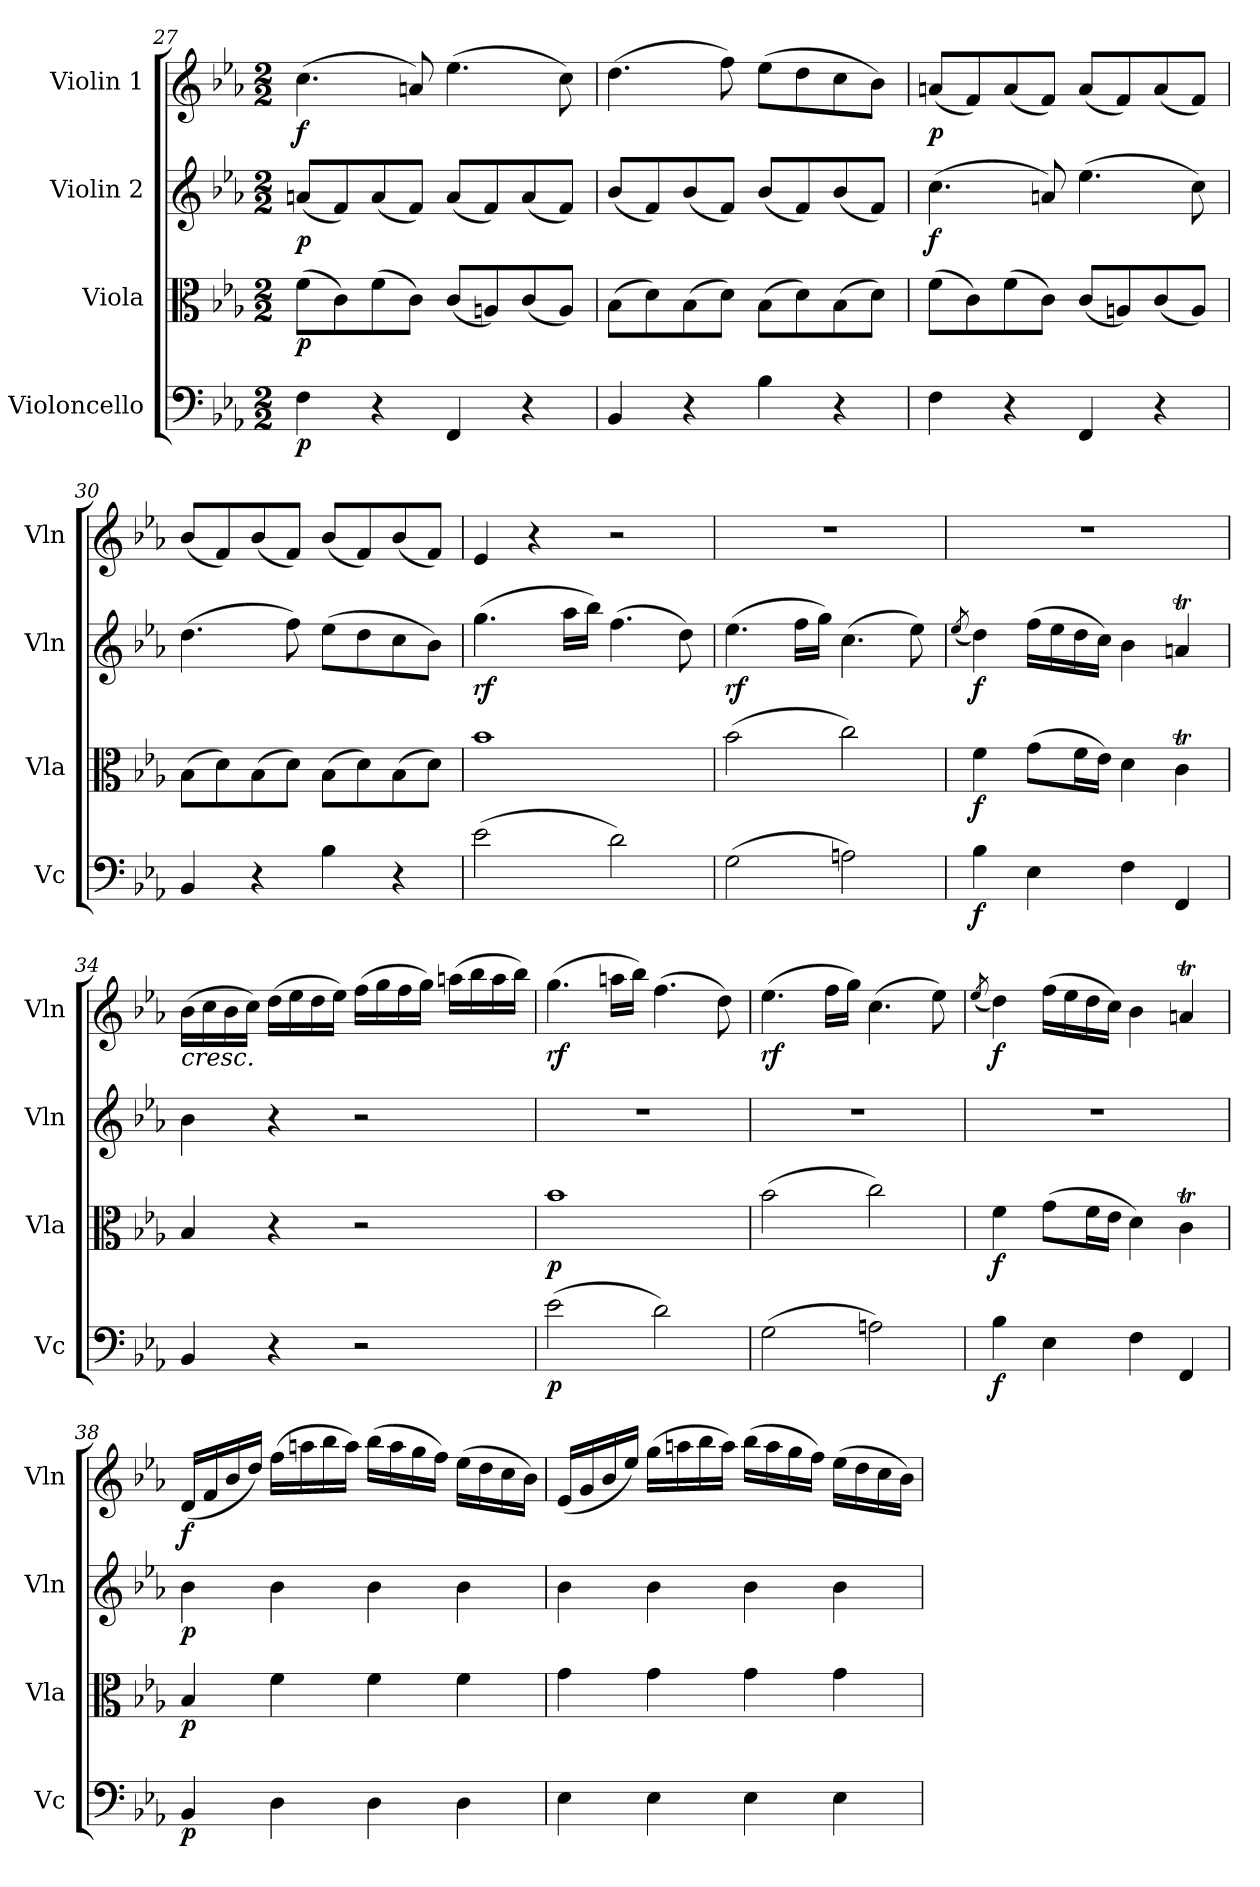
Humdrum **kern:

**kern	**dynam	**kern	**dynam	**kern	**dynam	**kern	**dynam
*part4	*part4	*part3	*part3	*part2	*part2	*part1	*part1
*staff4	*staff4	*staff3	*staff3	*staff2	*staff2	*staff1	*staff1
*I"Violoncello	*	*I"Viola	*	*I"Violin 2	*	*I"Violin 1	*
*I'Vc	*	*I'Vla	*	*I'Vln	*	*I'Vln	*
*clefF4	*	*clefC3	*	*clefG2	*	*clefG2	*
*k[b-e-a-]	*	*k[b-e-a-]	*	*k[b-e-a-]	*	*k[b-e-a-]	*
*M2/2	*	*M2/2	*	*M2/2	*	*M2/2	*
=27	=27	=27	=27	=27	=27	=27	=27
!	!LO:DY:b	!	!LO:DY:b	!	!LO:DY:b	!	!LO:DY:b
4F\	p	(8f\L	p	(8an/L	p	(4.cc\	f
.	.	8c\)	.	8f/)	.	.	.
4r	.	(8f\	.	(8a/	.	.	.
.	.	8c\J)	.	8f/J)	.	8an/)	.
4FF/	.	(8c/L	.	(8a/L	.	(4.ee-\	.
.	.	8An/)	.	8f/)	.	.	.
4r	.	(8c/	.	(8a/	.	.	.
.	.	8A/J)	.	8f/J)	.	8cc\)	.
!!LO:LB:g=z
=28	=28	=28	=28	=28	=28	=28	=28
4BB-/	.	(8B-\L	.	(8b-/L	.	(4.dd\	.
.	.	8d\)	.	8f/)	.	.	.
4r	.	(8B-\	.	(8b-/	.	.	.
.	.	8d\J)	.	8f/J)	.	8ff\)	.
4B-\	.	(8B-\L	.	(8b-/L	.	(8ee-\L	.
.	.	8d\)	.	8f/)	.	8dd\	.
4r	.	(8B-\	.	(8b-/	.	8cc\	.
.	.	8d\J)	.	8f/J)	.	8b-\J)	.
=29	=29	=29	=29	=29	=29	=29	=29
!	!	!	!	!	!LO:DY:b	!	!LO:DY:b
4F\	.	(8f\L	.	(4.cc\	f	(8an/L	p
.	.	8c\)	.	.	.	8f/)	.
4r	.	(8f\	.	.	.	(8a/	.
.	.	8c\J)	.	8an/)	.	8f/J)	.
4FF/	.	(8c/L	.	(4.ee-\	.	(8a/L	.
.	.	8An/)	.	.	.	8f/)	.
4r	.	(8c/	.	.	.	(8a/	.
.	.	8A/J)	.	8cc\)	.	8f/J)	.
!!LO:LB:g=z
=30	=30	=30	=30	=30	=30	=30	=30
4BB-/	.	(8B-\L	.	(4.dd\	.	(8b-/L	.
.	.	8d\)	.	.	.	8f/)	.
4r	.	(8B-\	.	.	.	(8b-/	.
.	.	8d\J)	.	8ff\)	.	8f/J)	.
4B-\	.	(8B-\L	.	(8ee-\L	.	(8b-/L	.
.	.	8d\)	.	8dd\	.	8f/)	.
4r	.	(8B-\	.	8cc\	.	(8b-/	.
.	.	8d\J)	.	8b-\J)	.	8f/J)	.
=31	=31	=31	=31	=31	=31	=31	=31
!	!	!	!	!	!LO:DY:b	!	!
(2e-\	.	1b-	.	(4.gg\	rf	4e-/	.
.	.	.	.	.	.	4r	.
.	.	.	.	16aa-\LL	.	.	.
.	.	.	.	16bb-\JJ)	.	.	.
2d\)	.	.	.	(4.ff\	.	2r	.
.	.	.	.	8dd\)	.	.	.
=32	=32	=32	=32	=32	=32	=32	=32
!	!	!	!	!	!LO:DY:b	!	!
(2G\	.	(2b-\	.	(4.ee-\	rf	1r	.
.	.	.	.	16ff\LL	.	.	.
.	.	.	.	16gg\JJ)	.	.	.
2An\)	.	2cc\)	.	(4.cc\	.	.	.
.	.	.	.	8ee-\)	.	.	.
=33	=33	=33	=33	=33	=33	=33	=33
.	.	.	.	(8qee-/	.	.	.
!	!LO:DY:b	!	!LO:DY:b	!	!LO:DY:b	!	!
4B-\	f	4f\	f	4dd\)	f	1r	.
4E-\	.	(8g\L	.	(16ff\LL	.	.	.
.	.	.	.	16ee-\	.	.	.
.	.	16f\L	.	16dd\	.	.	.
.	.	16e-\JJ)	.	16cc\JJ)	.	.	.
4F\	.	4d\	.	4b-\	.	.	.
4FF/	.	4cT\	.	4ant/	.	.	.
!!LO:LB:g=z
=34	=34	=34	=34	=34	=34	=34	=34
!	!	!	!	!	!	!LO:TX:b:i:t=cresc.	!
4BB-/	.	4B-/	.	4b-\	.	(16b-\LL	.
.	.	.	.	.	.	16cc\	.
.	.	.	.	.	.	16b-\	.
.	.	.	.	.	.	16cc\JJ)	.
4r	.	4r	.	4r	.	(16dd\LL	.
.	.	.	.	.	.	16ee-\	.
.	.	.	.	.	.	16dd\	.
.	.	.	.	.	.	16ee-\JJ)	.
2r	.	2r	.	2r	.	(16ff\LL	.
.	.	.	.	.	.	16gg\	.
.	.	.	.	.	.	16ff\	.
.	.	.	.	.	.	16gg\JJ)	.
.	.	.	.	.	.	(16aan\LL	.
.	.	.	.	.	.	16bb-\	.
.	.	.	.	.	.	16aa\	.
.	.	.	.	.	.	16bb-\JJ)	.
!!LO:LB:g=z
=35	=35	=35	=35	=35	=35	=35	=35
!	!LO:DY:b	!	!LO:DY:b	!	!	!	!LO:DY:b
(2e-\	p	1b-	p	1r	.	(4.gg\	rf
.	.	.	.	.	.	16aan\LL	.
.	.	.	.	.	.	16bb-\JJ)	.
2d\)	.	.	.	.	.	(4.ff\	.
.	.	.	.	.	.	8dd\)	.
=36	=36	=36	=36	=36	=36	=36	=36
!	!	!	!	!	!	!	!LO:DY:b
(2G\	.	(2b-\	.	1r	.	(4.ee-\	rf
.	.	.	.	.	.	16ff\LL	.
.	.	.	.	.	.	16gg\JJ)	.
2An\)	.	2cc\)	.	.	.	(4.cc\	.
.	.	.	.	.	.	8ee-\)	.
=37	=37	=37	=37	=37	=37	=37	=37
.	.	.	.	.	.	(8qee-/	.
!	!LO:DY:b	!	!LO:DY:b	!	!	!	!LO:DY:b
4B-\	f	4f\	f	1r	.	4dd\)	f
4E-\	.	(8g\L	.	.	.	(16ff\LL	.
.	.	.	.	.	.	16ee-\	.
.	.	16f\L	.	.	.	16dd\	.
.	.	16e-\JJ	.	.	.	16cc\JJ)	.
4F\	.	4d\)	.	.	.	4b-\	.
4FF/	.	4cT\	.	.	.	4ant/	.
=38	=38	=38	=38	=38	=38	=38	=38
!	!LO:DY:b	!	!LO:DY:b	!	!LO:DY:b	!	!LO:DY:b
4BB-/	p	4B-/	p	4b-\	p	(16d/LL	f
.	.	.	.	.	.	16f/	.
.	.	.	.	.	.	16b-/	.
.	.	.	.	.	.	16dd/JJ)	.
4D\	.	4f\	.	4b-\	.	(16ff\LL	.
.	.	.	.	.	.	16aan\	.
.	.	.	.	.	.	16bb-\	.
.	.	.	.	.	.	16aa\JJ)	.
4D\	.	4f\	.	4b-\	.	(16bb-\LL	.
.	.	.	.	.	.	16aa\	.
.	.	.	.	.	.	16gg\	.
.	.	.	.	.	.	16ff\JJ)	.
4D\	.	4f\	.	4b-\	.	(16ee-\LL	.
.	.	.	.	.	.	16dd\	.
.	.	.	.	.	.	16cc\	.
.	.	.	.	.	.	16b-\JJ)	.
!!LO:PB:g=z
=39	=39	=39	=39	=39	=39	=39	=39
4E-\	.	4g\	.	4b-\	.	(16e-/LL	.
.	.	.	.	.	.	16g/	.
.	.	.	.	.	.	16b-/	.
.	.	.	.	.	.	16ee-/JJ)	.
4E-\	.	4g\	.	4b-\	.	(16gg\LL	.
.	.	.	.	.	.	16aan\	.
.	.	.	.	.	.	16bb-\	.
.	.	.	.	.	.	16aa\JJ)	.
4E-\	.	4g\	.	4b-\	.	(16bb-\LL	.
.	.	.	.	.	.	16aa\	.
.	.	.	.	.	.	16gg\	.
.	.	.	.	.	.	16ff\JJ)	.
4E-\	.	4g\	.	4b-\	.	(16ee-\LL	.
.	.	.	.	.	.	16dd\	.
.	.	.	.	.	.	16cc\	.
.	.	.	.	.	.	16b-\JJ)	.
=	=	=	=	=	=	=	=
*-	*-	*-	*-	*-	*-	*-	*-
